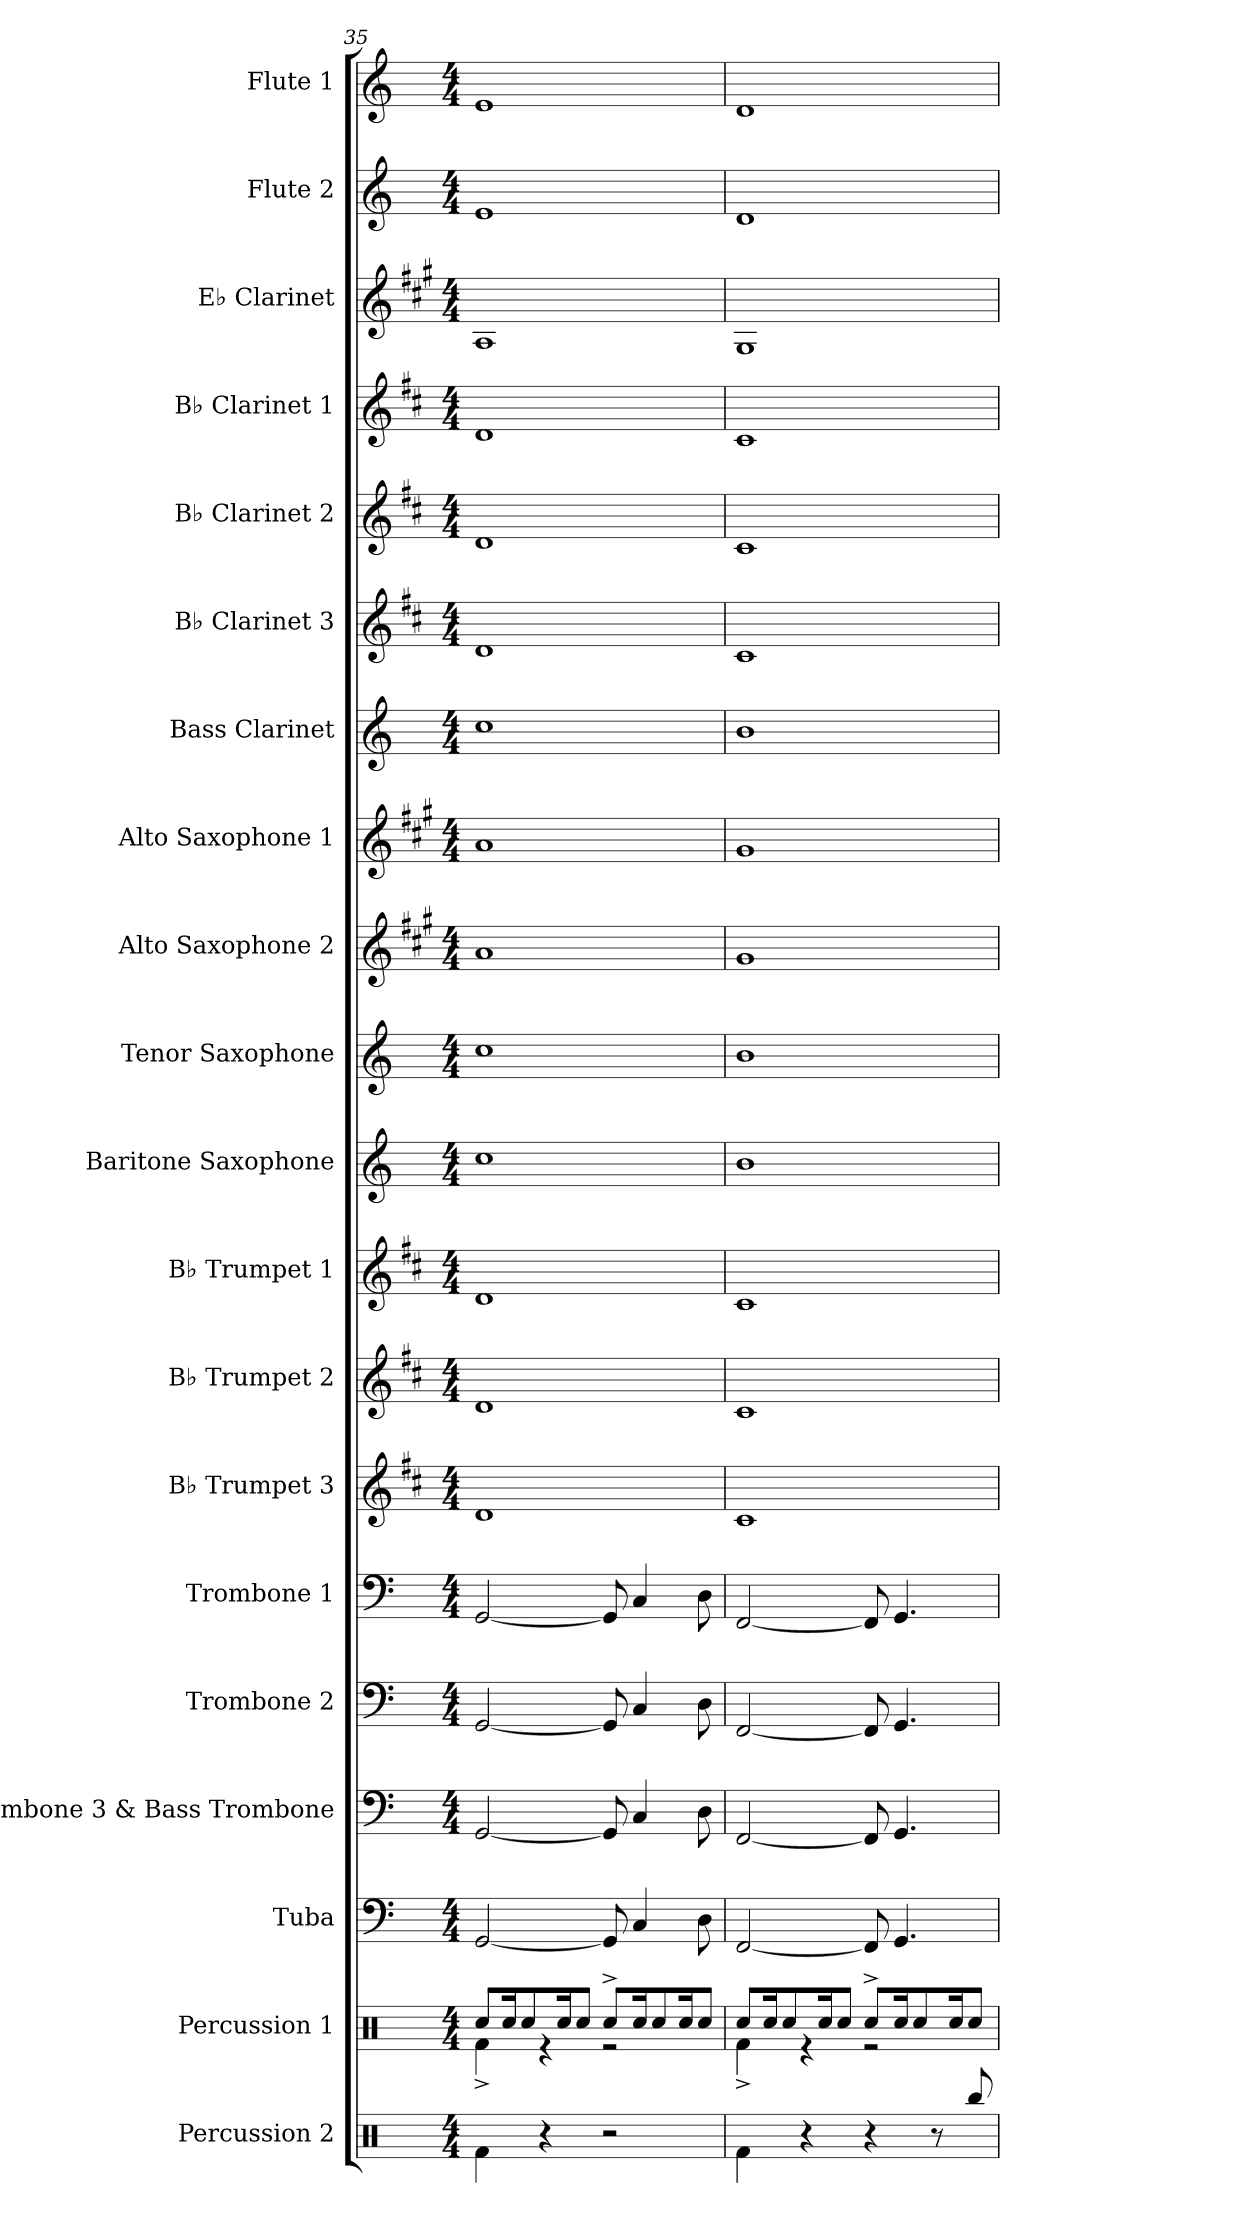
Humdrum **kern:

**kern	**kern	**kern	**kern	**kern	**kern	**kern	**kern	**kern	**kern	**kern	**kern	**kern	**kern	**kern	**kern	**kern	**kern	**kern	**kern
*part20	*part19	*part18	*part17	*part16	*part15	*part14	*part13	*part12	*part11	*part10	*part9	*part8	*part7	*part6	*part5	*part4	*part3	*part2	*part1
*staff20	*staff19	*staff18	*staff17	*staff16	*staff15	*staff14	*staff13	*staff12	*staff11	*staff10	*staff9	*staff8	*staff7	*staff6	*staff5	*staff4	*staff3	*staff2	*staff1
*I"Percussion 2	*I"Percussion 1	*I"Tuba	*I"Trombone 3 &amp; Bass Trombone	*I"Trombone 2	*I"Trombone 1	*I"B♭ Trumpet 3	*I"B♭ Trumpet 2	*I"B♭ Trumpet 1	*I"Baritone Saxophone	*I"Tenor Saxophone	*I"Alto Saxophone 2	*I"Alto Saxophone 1	*I"Bass Clarinet	*I"B♭ Clarinet 3	*I"B♭ Clarinet 2	*I"B♭ Clarinet 1	*I"E♭ Clarinet	*I"Flute 2	*I"Flute 1
*I'Perc. 2	*I'Perc. 1	*I'Tba.	*I'Tbn. 3 B. Tbn.	*I'Tbn. 2	*I'Tbn. 1	*I'B♭ Tpt. 3	*I'B♭ Tpt. 2	*I'B♭ Tpt. 1	*I'Bar. Sax.	*I'T. Sax.	*I'A. Sax. 2	*I'A. Sax. 1	*I'B. Cl.	*I'B♭ Cl. 3	*I'B♭ Cl. 2	*I'B♭ Cl. 1	*I'E♭ Cl.	*I'Fl. 2	*I'Fl. 1
*clefX	*clefX	*clefF4	*clefF4	*clefF4	*clefF4	*clefG2	*clefG2	*clefG2	*clefG2	*clefG2	*clefG2	*clefG2	*clefG2	*clefG2	*clefG2	*clefG2	*clefG2	*clefG2	*clefG2
*	*	*	*	*	*	*ITrd1c2	*ITrd1c2	*ITrd1c2	*ITrd12c21	*ITrd8c14	*ITrd5c9	*ITrd5c9	*ITrd8c14	*ITrd1c2	*ITrd1c2	*ITrd1c2	*ITrd-2c-3	*	*
*k[]	*k[]	*k[]	*k[]	*k[]	*k[]	*k[]	*k[]	*k[]	*k[]	*k[]	*k[]	*k[]	*k[]	*k[]	*k[]	*k[]	*k[]	*k[]	*k[]
*M4/4	*M4/4	*M4/4	*M4/4	*M4/4	*M4/4	*M4/4	*M4/4	*M4/4	*M4/4	*M4/4	*M4/4	*M4/4	*M4/4	*M4/4	*M4/4	*M4/4	*M4/4	*M4/4	*M4/4
=35	=35	=35	=35	=35	=35	=35	=35	=35	=35	=35	=35	=35	=35	=35	=35	=35	=35	=35	=35
*	*^	*	*	*	*	*	*	*	*	*	*	*	*	*	*	*	*	*	*
4Rf\	8Rcc/L	4Rf^\	[2GG/	[2GG/	[2GG/	[2GG/	1c	1c	1c	1c	1c	1c	1c	1c	1c	1c	1c	1c	1e	1e
.	16Rcc/K	.	.	.	.	.	.	.	.	.	.	.	.	.	.	.	.	.	.	.
.	8Rcc/	.	.	.	.	.	.	.	.	.	.	.	.	.	.	.	.	.	.	.
4r	.	4r	.	.	.	.	.	.	.	.	.	.	.	.	.	.	.	.	.	.
.	16Rcc/K	.	.	.	.	.	.	.	.	.	.	.	.	.	.	.	.	.	.	.
.	8Rcc/J	.	.	.	.	.	.	.	.	.	.	.	.	.	.	.	.	.	.	.
2r	8Rcc^/L	2r	8GG/]	8GG/]	8GG/]	8GG/]	.	.	.	.	.	.	.	.	.	.	.	.	.	.
.	16Rcc/K	.	4C/	4C/	4C/	4C/	.	.	.	.	.	.	.	.	.	.	.	.	.	.
.	8Rcc/	.	.	.	.	.	.	.	.	.	.	.	.	.	.	.	.	.	.	.
.	16Rcc/K	.	.	.	.	.	.	.	.	.	.	.	.	.	.	.	.	.	.	.
.	8Rcc/J	.	8D\	8D\	8D\	8D\	.	.	.	.	.	.	.	.	.	.	.	.	.	.
=36	=36	=36	=36	=36	=36	=36	=36	=36	=36	=36	=36	=36	=36	=36	=36	=36	=36	=36	=36	=36
4Rf\	8Rcc/L	4Rf^\	[2FF/	[2FF/	[2FF/	[2FF/	1B	1B	1B	1B	1B	1B	1B	1B	1B	1B	1B	1B	1d	1d
.	16Rcc/K	.	.	.	.	.	.	.	.	.	.	.	.	.	.	.	.	.	.	.
.	8Rcc/	.	.	.	.	.	.	.	.	.	.	.	.	.	.	.	.	.	.	.
4r	.	4r	.	.	.	.	.	.	.	.	.	.	.	.	.	.	.	.	.	.
.	16Rcc/K	.	.	.	.	.	.	.	.	.	.	.	.	.	.	.	.	.	.	.
.	8Rcc/J	.	.	.	.	.	.	.	.	.	.	.	.	.	.	.	.	.	.	.
4r	8Rcc^/L	2r	8FF/]	8FF/]	8FF/]	8FF/]	.	.	.	.	.	.	.	.	.	.	.	.	.	.
.	16Rcc/K	.	4.GG/	4.GG/	4.GG/	4.GG/	.	.	.	.	.	.	.	.	.	.	.	.	.	.
.	8Rcc/	.	.	.	.	.	.	.	.	.	.	.	.	.	.	.	.	.	.	.
8r	.	.	.	.	.	.	.	.	.	.	.	.	.	.	.	.	.	.	.	.
.	16Rcc/K	.	.	.	.	.	.	.	.	.	.	.	.	.	.	.	.	.	.	.
8Rbb/	8Rcc/J	.	.	.	.	.	.	.	.	.	.	.	.	.	.	.	.	.	.	.
*	*v	*v	*	*	*	*	*	*	*	*	*	*	*	*	*	*	*	*	*	*
=	=	=	=	=	=	=	=	=	=	=	=	=	=	=	=	=	=	=	=
*-	*-	*-	*-	*-	*-	*-	*-	*-	*-	*-	*-	*-	*-	*-	*-	*-	*-	*-	*-
